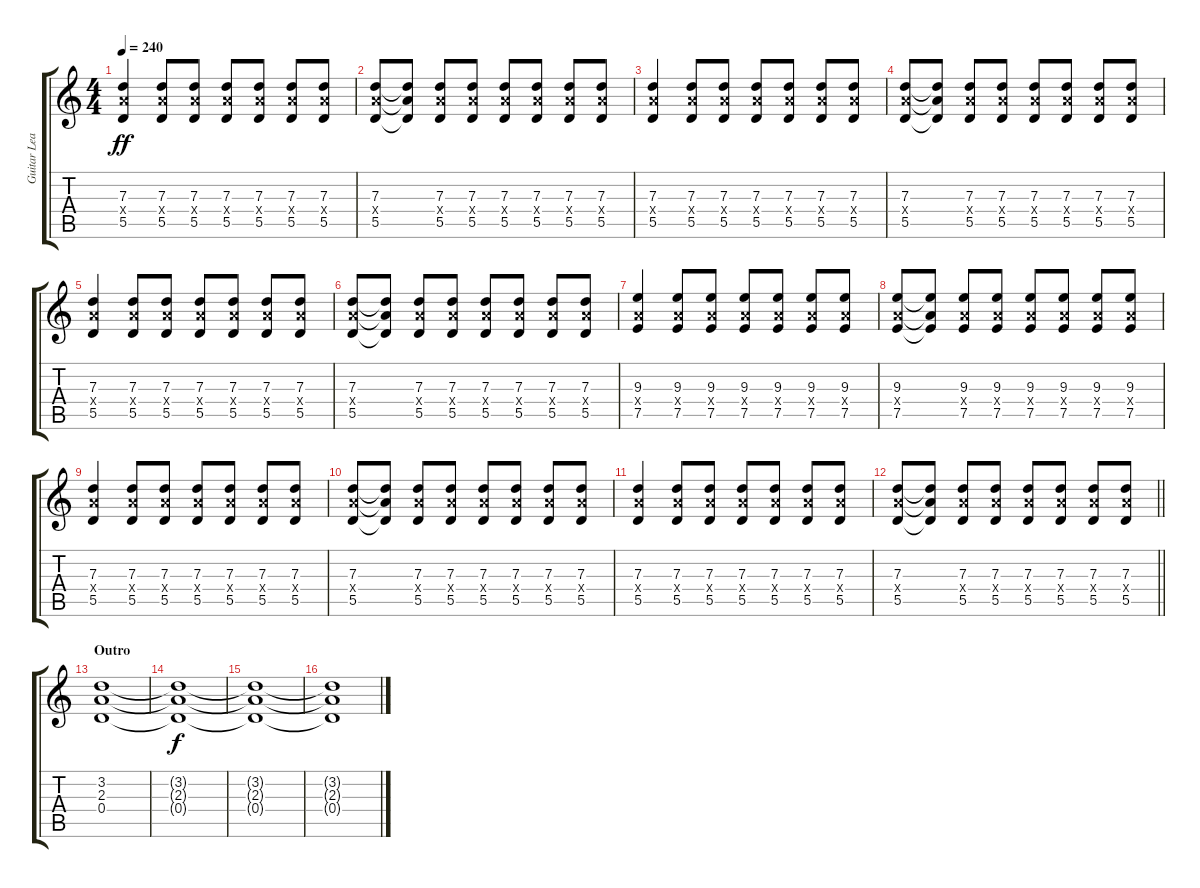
\track ("Guitar Lead" "Guitar Lea") {instrument distortionguitar}
\staff {score tabs}
\tuning (E4 B3 G3 D3 A2 E2) {hide}
\ts (4 4)
\tempo 240
\clef g2
\ks c
(7.3 7.4{x} 5.5).4{dy ff} (7.3 7.4{x} 5.5).8 (7.3 7.4{x} 5.5).8 (7.3 7.4{x} 5.5).8 (7.3 7.4{x} 5.5).8 (7.3 7.4{x} 5.5).8 (7.3 7.4{x} 5.5).8 |
(7.3 7.4{x} 5.5).8 (7.3{t} 7.4{t} 5.5{t}).8 (7.3 7.4{x} 5.5).8 (7.3 7.4{x} 5.5).8 (7.3 7.4{x} 5.5).8 (7.3 7.4{x} 5.5).8 (7.3 7.4{x} 5.5).8 (7.3 7.4{x} 5.5).8 |
(7.3 7.4{x} 5.5).4 (7.3 7.4{x} 5.5).8 (7.3 7.4{x} 5.5).8 (7.3 7.4{x} 5.5).8 (7.3 7.4{x} 5.5).8 (7.3 7.4{x} 5.5).8 (7.3 7.4{x} 5.5).8 |
(7.3 7.4{x} 5.5).8 (7.3{t} 7.4{t} 5.5{t}).8 (7.3 7.4{x} 5.5).8 (7.3 7.4{x} 5.5).8 (7.3 7.4{x} 5.5).8 (7.3 7.4{x} 5.5).8 (7.3 7.4{x} 5.5).8 (7.3 7.4{x} 5.5).8 |
(7.3 7.4{x} 5.5).4 (7.3 7.4{x} 5.5).8 (7.3 7.4{x} 5.5).8 (7.3 7.4{x} 5.5).8 (7.3 7.4{x} 5.5).8 (7.3 7.4{x} 5.5).8 (7.3 7.4{x} 5.5).8 |
(7.3 7.4{x} 5.5).8 (7.3{t} 7.4{t} 5.5{t}).8 (7.3 7.4{x} 5.5).8 (7.3 7.4{x} 5.5).8 (7.3 7.4{x} 5.5).8 (7.3 7.4{x} 5.5).8 (7.3 7.4{x} 5.5).8 (7.3 7.4{x} 5.5).8 |
(9.3 7.4{x} 7.5).4 (9.3 7.4{x} 7.5).8 (9.3 7.4{x} 7.5).8 (9.3 7.4{x} 7.5).8 (9.3 7.4{x} 7.5).8 (9.3 7.4{x} 7.5).8 (9.3 7.4{x} 7.5).8 |
(9.3 7.4{x} 7.5).8 (9.3{t} 7.4{t} 7.5{t}).8 (9.3 7.4{x} 7.5).8 (9.3 7.4{x} 7.5).8 (9.3 7.4{x} 7.5).8 (9.3 7.4{x} 7.5).8 (9.3 7.4{x} 7.5).8 (9.3 7.4{x} 7.5).8 |
(7.3 7.4{x} 5.5).4 (7.3 7.4{x} 5.5).8 (7.3 7.4{x} 5.5).8 (7.3 7.4{x} 5.5).8 (7.3 7.4{x} 5.5).8 (7.3 7.4{x} 5.5).8 (7.3 7.4{x} 5.5).8 |
(7.3 7.4{x} 5.5).8 (7.3{t} 7.4{t} 5.5{t}).8 (7.3 7.4{x} 5.5).8 (7.3 7.4{x} 5.5).8 (7.3 7.4{x} 5.5).8 (7.3 7.4{x} 5.5).8 (7.3 7.4{x} 5.5).8 (7.3 7.4{x} 5.5).8 |
(7.3 7.4{x} 5.5).4 (7.3 7.4{x} 5.5).8 (7.3 7.4{x} 5.5).8 (7.3 7.4{x} 5.5).8 (7.3 7.4{x} 5.5).8 (7.3 7.4{x} 5.5).8 (7.3 7.4{x} 5.5).8 |
\barLineRight lightlight
(7.3 7.4{x} 5.5).8 (7.3{t} 7.4{t} 5.5{t}).8 (7.3 7.4{x} 5.5).8 (7.3 7.4{x} 5.5).8 (7.3 7.4{x} 5.5).8 (7.3 7.4{x} 5.5).8 (7.3 7.4{x} 5.5).8 (7.3 7.4{x} 5.5).8 |
\section ("" "Outro")
(3.2 2.3 0.4).1{volume 7} |
(3.2{t} 2.3{t} 0.4{t}).1{dy f} |
(3.2{t} 2.3{t} 0.4{t}).1 |
(3.2{t} 2.3{t} 0.4{t}).1
